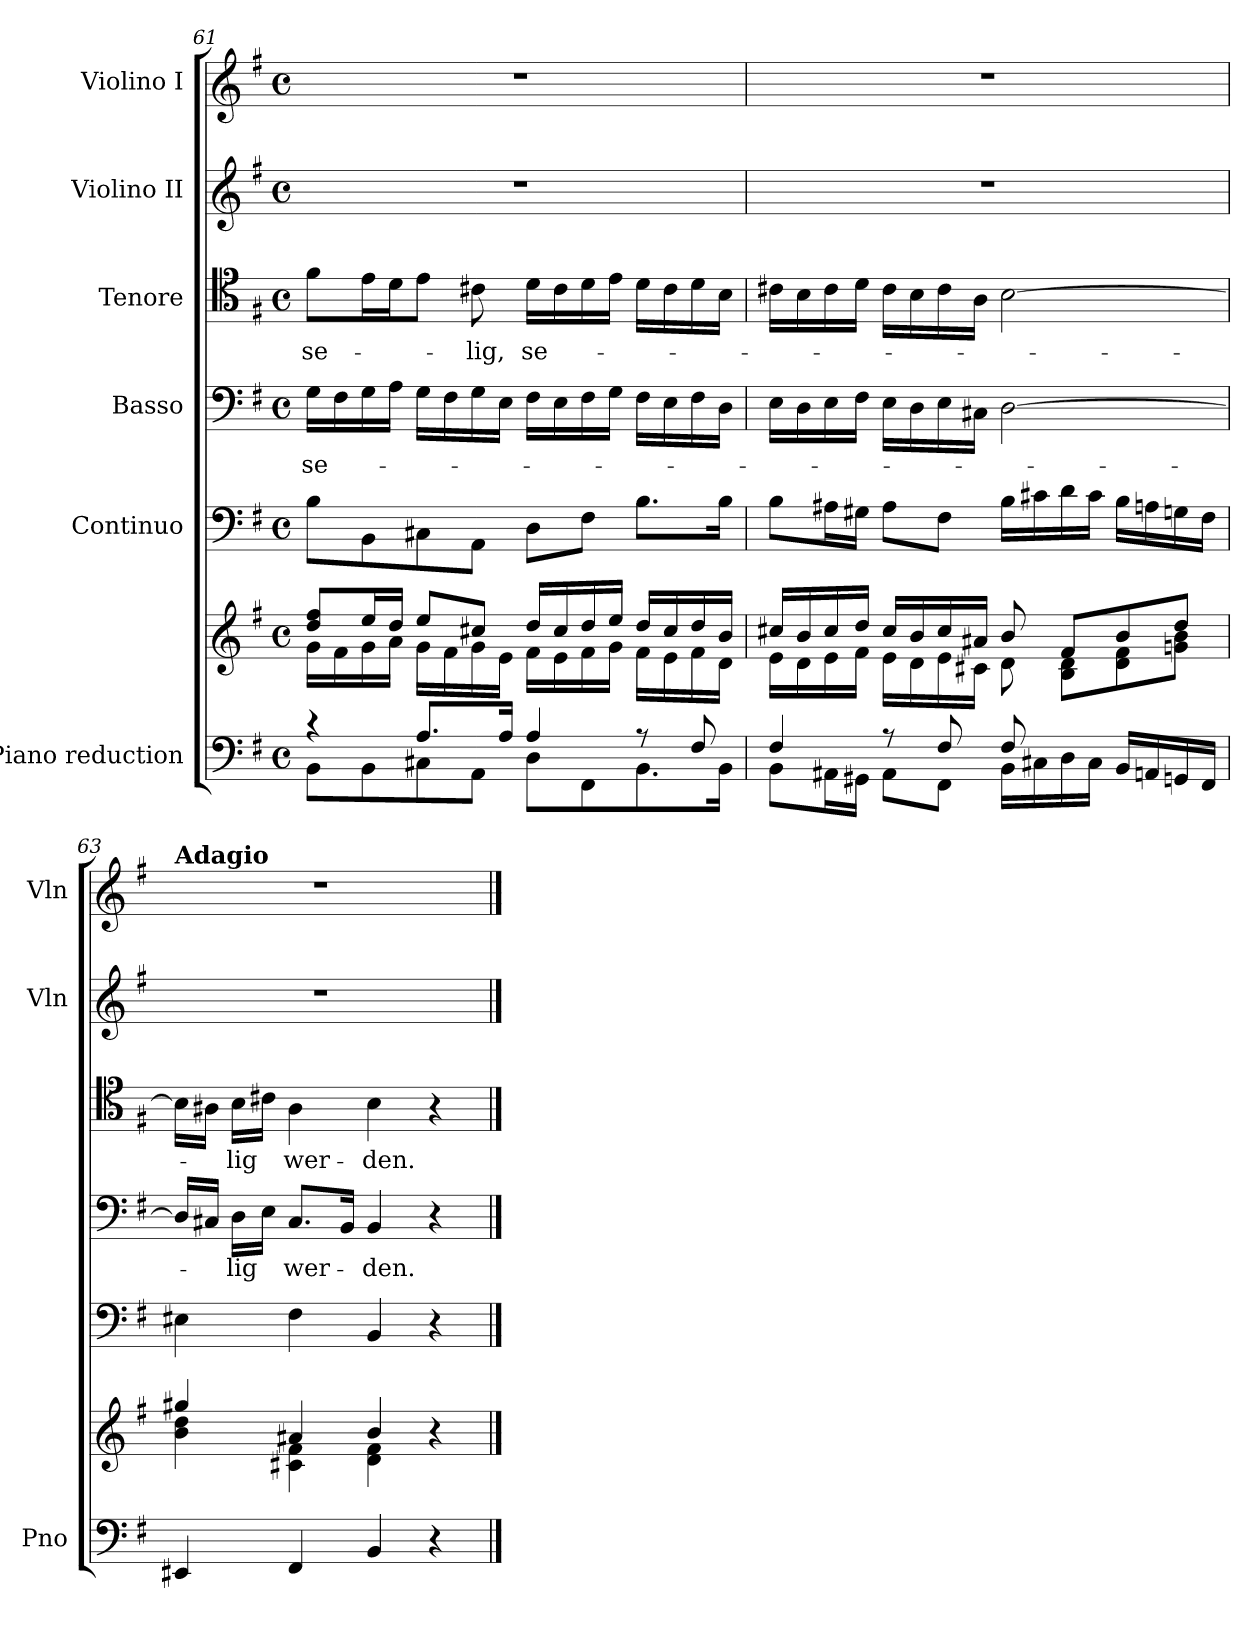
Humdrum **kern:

**kern	**kern	**kern	**kern	**text	**kern	**text	**kern	**kern
*part6	*part6	*part5	*part4	*part4	*part3	*part3	*part2	*part1
*staff7	*staff6	*staff5	*staff4	*staff4	*staff3	*staff3	*staff2	*staff1
*I"Piano reduction	*	*I"Continuo	*I"Basso	*	*I"Tenore	*	*I"Violino II	*I"Violino I
*I'Pno	*	*	*	*	*	*	*I'Vln	*I'Vln
!!LO:LB:g=z
*clefF4	*clefG2	*clefF4	*clefF4	*	*clefC4	*	*clefG2	*clefG2
*k[f#]	*k[f#]	*k[f#]	*k[f#]	*	*k[f#]	*	*k[f#]	*k[f#]
*M4/4	*M4/4	*M4/4	*M4/4	*	*M4/4	*	*M4/4	*M4/4
*met(c)	*met(c)	*met(c)	*met(c)	*	*met(c)	*	*met(c)	*met(c)
=61	=61	=61	=61	=61	=61	=61	=61	=61
*^	*^	*	*	*	*	*	*	*
!	!	!	!	!	!	!LO:LY:b	!	!LO:LY:b	!	!
4r	8BB\L	8dd/ 8ff#/L	16g\LL	8B\L	16G\LL	se-	8f#\L	se-	1r	1r
.	.	.	16f#\	.	16F#\	.	.	.	.	.
.	8BB\	16ee/L	16g\	8BB\	16G\	.	16e\L	.	.	.
.	.	16dd/JJ	16a\JJ	.	16A\JJ	.	16d\J	.	.	.
8.A/L	8C#X\	8ee/L	16g\LL	8C#X\	16G\LL	.	8e\J	.	.	.
.	.	.	16f#\	.	16F#\	.	.	.	.	.
!	!	!	!	!	!	!	!	!LO:LY:b	!	!
.	8AA\J	8cc#X/J	16g\	8AA\J	16G\	.	8c#X\	-lig,	.	.
16A/Jk	.	.	16e\JJ	.	16E\JJ	.	.	.	.	.
!	!	!	!	!	!	!	!	!LO:LY:b	!	!
4A/	8D\L	16dd/LL	16f#\LL	8D\L	16F#\LL	.	16d\LL	se-	.	.
.	.	16cc#/	16e\	.	16E\	.	16c#\	.	.	.
.	8FF#\	16dd/	16f#\	8F#\J	16F#\	.	16d\	.	.	.
.	.	16ee/JJ	16g\JJ	.	16G\JJ	.	16e\JJ	.	.	.
8r	8.BB\	16dd/LL	16f#\LL	8.B\L	16F#\LL	.	16d\LL	.	.	.
.	.	16cc#/	16e\	.	16E\	.	16c#\	.	.	.
8F#/	.	16dd/	16f#\	.	16F#\	.	16d\	.	.	.
.	16BB\Jk	16b/JJ	16d\JJ	16B\Jk	16D\JJ	.	16B\JJ	.	.	.
=62	=62	=62	=62	=62	=62	=62	=62	=62	=62	=62
4F#/	8BB\L	16cc#X/LL	16e\LL	8B\L	16E\LL	.	16c#X\LL	.	1r	1r
.	.	16b/	16d\	.	16D\	.	16B\	.	.	.
.	16AA#X\L	16cc#/	16e\	16A#X\L	16E\	.	16c#\	.	.	.
.	16GG#X\JJ	16dd/JJ	16f#\JJ	16G#X\JJ	16F#\JJ	.	16d\JJ	.	.	.
8r	8AA#\L	16cc#/LL	16e\LL	8A#\L	16E\LL	.	16c#\LL	.	.	.
.	.	16b/	16d\	.	16D\	.	16B\	.	.	.
8F#/	8FF#\J	16cc#/	16e\	8F#\J	16E\	.	16c#\	.	.	.
.	.	16a#X/JJ	16c#X\JJ	.	16C#X\JJ	.	16A\JJ	.	.	.
8F#/	16BB\LL	8b/	8d\	16B\LL	[2D\	.	[2B\	.	.	.
.	16C#X\	.	.	16c#X\	.	.	.	.	.	.
8ryy	16D\	8f#/L	8B\ 8d\L	16d\	.	.	.	.	.	.
.	16C#\JJ	.	.	16c#\JJ	.	.	.	.	.	.
4ryy	16BB/LL	8b/	8d\ 8f#\	16B\LL	.	.	.	.	.	.
.	16AAn/	.	.	16An\	.	.	.	.	.	.
.	16GGn/	8dd/J	8gn\ 8b\J	16Gn\	.	.	.	.	.	.
.	16FF#/JJ	.	.	16F#\JJ	.	.	.	.	.	.
=63	=63	=63	=63	=63	=63	=63	=63	=63	=63	=63
!	!	!	!	!	!	!	!	!	!	!LO:TX:a:B:t=Adagio
*v	*v	*	*	*	*	*	*	*	*	*
4EE#X/	4gg#X/	4b\ 4dd\	4E#X\	16D/LL]	.	16B\LL]	.	1r	1r
.	.	.	.	16C#X/JJ	.	16A#X\JJ	.	.	.
!	!	!	!	!	!LO:LY:b	!	!LO:LY:b	!	!
.	.	.	.	16D\LL	-lig	16B\LL	-lig	.	.
.	.	.	.	16E\JJ	.	16c#X\JJ	.	.	.
!	!	!	!	!	!LO:LY:b	!	!LO:LY:b	!	!
4FF#/	4a#X/	4c#X\ 4f#\	4F#\	8.C#/L	wer-	4A#\	wer-	.	.
.	.	.	.	16BB/Jk	.	.	.	.	.
!	!	!	!	!	!LO:LY:b	!	!LO:LY:b	!	!
4BB/	4b/	4d\ 4f#\	4BB/	4BB/	-den.	4B\	-den.	.	.
4r	4r	4ryy	4r	4r	.	4r	.	.	.
*	*v	*v	*	*	*	*	*	*	*
==	==	==	==	==	==	==	==	==
*-	*-	*-	*-	*-	*-	*-	*-	*-
